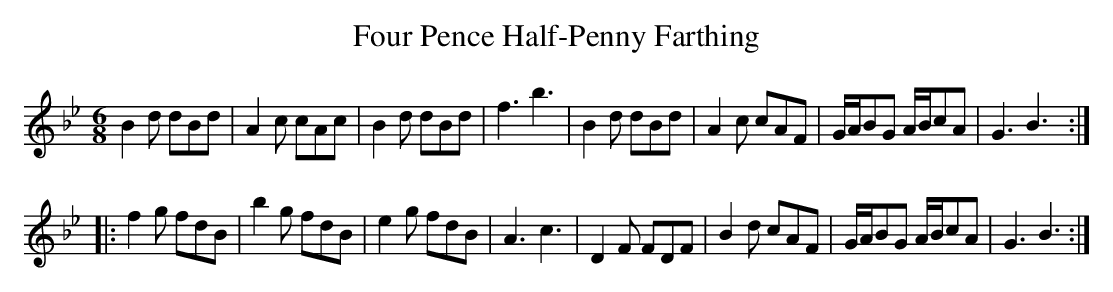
X:1
T:Four Pence Half-Penny Farthing
M:6/8
L:1/8
K:Gm
B2 d dBd|A2 c cAc| B2 d dBd| f3 b3|B2 d dBd|A2 c cAF|G/2A/2BG A/2B/2cA|G3 B3:|
|: f2 g fdB|b2 g fdB|e2 g fdB|A3 c3|D2 F FDF|B2 d cAF|G/2A/2BG A/2B/2cA|G3 B3:|
